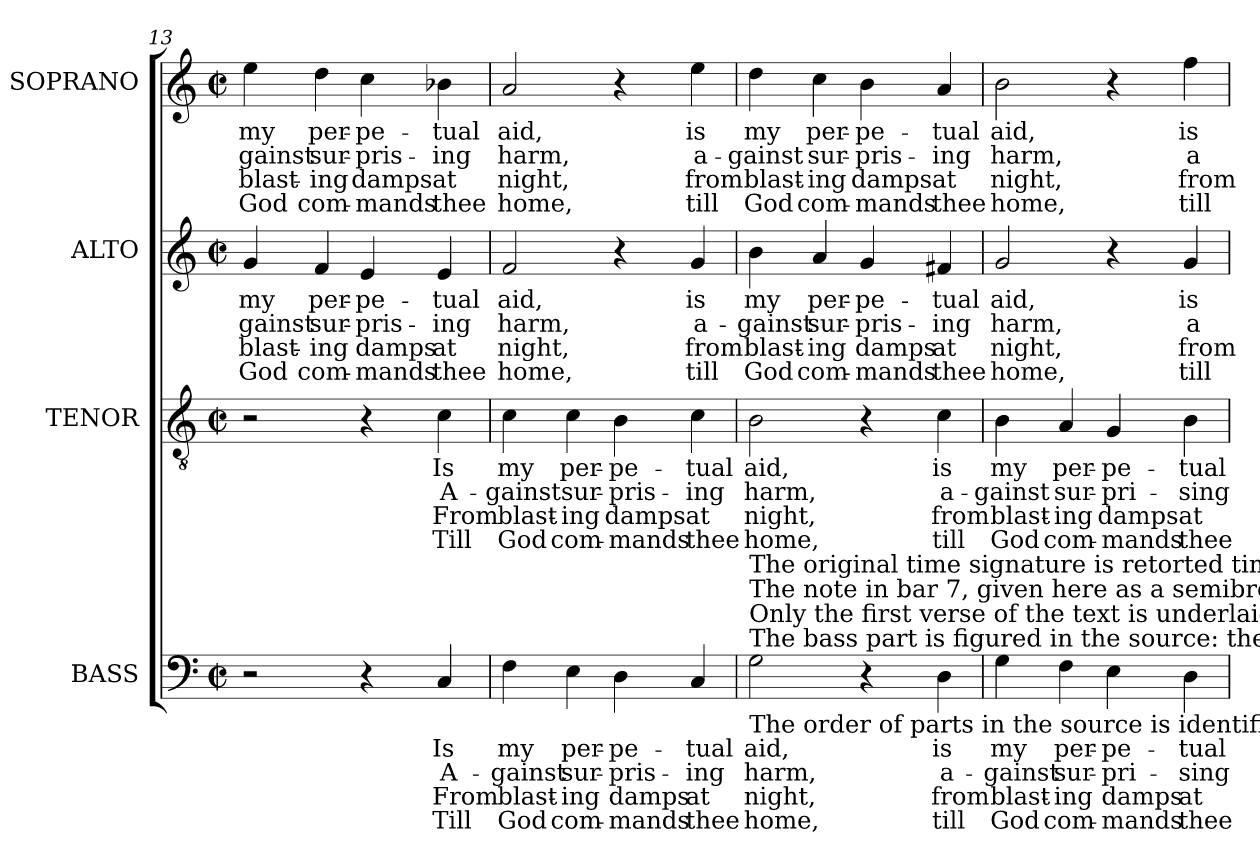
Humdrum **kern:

**kern	**text	**text	**text	**text	**kern	**text	**text	**text	**text	**kern	**text	**text	**text	**text	**kern	**text	**text	**text	**text
*part4	*part4	*part4	*part4	*part4	*part3	*part3	*part3	*part3	*part3	*part2	*part2	*part2	*part2	*part2	*part1	*part1	*part1	*part1	*part1
*staff4	*staff4	*staff4	*staff4	*staff4	*staff3	*staff3	*staff3	*staff3	*staff3	*staff2	*staff2	*staff2	*staff2	*staff2	*staff1	*staff1	*staff1	*staff1	*staff1
*I"BASS	*	*	*	*	*I"TENOR	*	*	*	*	*I"ALTO	*	*	*	*	*I"SOPRANO	*	*	*	*
*I'B.	*	*	*	*	*I'T.	*	*	*	*	*I'A.	*	*	*	*	*I'S.	*	*	*	*
*clefF4	*	*	*	*	*clefGv2	*	*	*	*	*clefG2	*	*	*	*	*clefG2	*	*	*	*
*	*	*	*	*	*ITrd7c12	*	*	*	*	*	*	*	*	*	*	*	*	*	*
*k[]	*	*	*	*	*k[]	*	*	*	*	*k[]	*	*	*	*	*k[]	*	*	*	*
*C:	*	*	*	*	*C:	*	*	*	*	*C:	*	*	*	*	*C:	*	*	*	*
*M2/2	*	*	*	*	*M2/2	*	*	*	*	*M2/2	*	*	*	*	*M2/2	*	*	*	*
*met(c|)	*	*	*	*	*met(c|)	*	*	*	*	*met(c|)	*	*	*	*	*met(c|)	*	*	*	*
=13	=13	=13	=13	=13	=13	=13	=13	=13	=13	=13	=13	=13	=13	=13	=13	=13	=13	=13	=13
!	!	!	!	!	!	!	!	!	!	!	!LO:LY:b:color=#000000	!LO:LY:b:color=#000000	!LO:LY:b:color=#000000	!LO:LY:b:color=#000000	!	!	!	!	!
!	!	!	!	!	!	!	!	!	!	!	!	!	!	!	!	!LO:LY:b:color=#000000	!LO:LY:b:color=#000000	!LO:LY:b:color=#000000	!LO:LY:b:color=#000000
2r	.	.	.	.	2r	.	.	.	.	4gi/	my	-gainst	blast-	-God	4eei\	my	-gainst	blast-	-God
!	!	!	!	!	!	!	!	!	!	!	!LO:LY:b:color=#000000	!LO:LY:b:color=#000000	!LO:LY:b:color=#000000	!LO:LY:b:color=#000000	!	!	!	!	!
!	!	!	!	!	!	!	!	!	!	!	!	!	!	!	!	!LO:LY:b:color=#000000	!LO:LY:b:color=#000000	!LO:LY:b:color=#000000	!LO:LY:b:color=#000000
.	.	.	.	.	.	.	.	.	.	4fi/	per-	sur-	ing	com-	4ddi\	per-	sur-	ing	com-
!	!	!	!	!	!	!	!	!	!	!	!LO:LY:b:color=#000000	!LO:LY:b:color=#000000	!LO:LY:b:color=#000000	!LO:LY:b:color=#000000	!	!	!	!	!
!	!	!	!	!	!	!	!	!	!	!	!	!	!	!	!	!LO:LY:b:color=#000000	!LO:LY:b:color=#000000	!LO:LY:b:color=#000000	!LO:LY:b:color=#000000
4r	.	.	.	.	4r	.	.	.	.	4ei/	-pe-	-pris-	-damps	mands	4cci\	-pe-	-pris-	-damps	mands
!	!LO:LY:b:color=#000000	!LO:LY:b:color=#000000	!LO:LY:b:color=#000000	!LO:LY:b:color=#000000	!	!	!	!	!	!	!	!	!	!	!	!	!	!	!
!	!	!	!	!	!	!LO:LY:b:color=#000000	!LO:LY:b:color=#000000	!LO:LY:b:color=#000000	!LO:LY:b:color=#000000	!	!	!	!	!	!	!	!	!	!
!	!	!	!	!	!	!	!	!	!	!	!LO:LY:b:color=#000000	!LO:LY:b:color=#000000	!LO:LY:b:color=#000000	!LO:LY:b:color=#000000	!	!	!	!	!
!	!	!	!	!	!	!	!	!	!	!	!	!	!	!	!	!LO:LY:b:color=#000000	!LO:LY:b:color=#000000	!LO:LY:b:color=#000000	!LO:LY:b:color=#000000
4Ci/	Is	A-	From	Till	4Ci\	Is	A-	From	Till	4ei/	-tual	-ing	at	thee	4b-Xi\	-tual	-ing	at	thee
=14	=14	=14	=14	=14	=14	=14	=14	=14	=14	=14	=14	=14	=14	=14	=14	=14	=14	=14	=14
!	!LO:LY:b:color=#000000	!LO:LY:b:color=#000000	!LO:LY:b:color=#000000	!LO:LY:b:color=#000000	!	!	!	!	!	!	!	!	!	!	!	!	!	!	!
!	!	!	!	!	!	!LO:LY:b:color=#000000	!LO:LY:b:color=#000000	!LO:LY:b:color=#000000	!LO:LY:b:color=#000000	!	!	!	!	!	!	!	!	!	!
!	!	!	!	!	!	!	!	!	!	!	!LO:LY:b:color=#000000	!LO:LY:b:color=#000000	!LO:LY:b:color=#000000	!LO:LY:b:color=#000000	!	!	!	!	!
!	!	!	!	!	!	!	!	!	!	!	!	!	!	!	!	!LO:LY:b:color=#000000	!LO:LY:b:color=#000000	!LO:LY:b:color=#000000	!LO:LY:b:color=#000000
4Fi\	my	-gainst	blast-	-God	4Ci\	my	-gainst	blast-	-God	2fi/	aid,	harm,	night,	home,	2ai/	aid,	harm,	night,	home,
!	!LO:LY:b:color=#000000	!LO:LY:b:color=#000000	!LO:LY:b:color=#000000	!LO:LY:b:color=#000000	!	!	!	!	!	!	!	!	!	!	!	!	!	!	!
!	!	!	!	!	!	!LO:LY:b:color=#000000	!LO:LY:b:color=#000000	!LO:LY:b:color=#000000	!LO:LY:b:color=#000000	!	!	!	!	!	!	!	!	!	!
4Ei\	per-	sur-	ing	com-	4Ci\	per-	sur-	ing	com-	.	.	.	.	.	.	.	.	.	.
!	!LO:LY:b:color=#000000	!LO:LY:b:color=#000000	!LO:LY:b:color=#000000	!LO:LY:b:color=#000000	!	!	!	!	!	!	!	!	!	!	!	!	!	!	!
!	!	!	!	!	!	!LO:LY:b:color=#000000	!LO:LY:b:color=#000000	!LO:LY:b:color=#000000	!LO:LY:b:color=#000000	!	!	!	!	!	!	!	!	!	!
4Di\	-pe-	-pris-	-damps	mands	4BBi\	-pe-	-pris-	-damps	mands	4r	.	.	.	.	4r	.	.	.	.
!	!LO:LY:b:color=#000000	!LO:LY:b:color=#000000	!LO:LY:b:color=#000000	!LO:LY:b:color=#000000	!	!	!	!	!	!	!	!	!	!	!	!	!	!	!
!	!	!	!	!	!	!LO:LY:b:color=#000000	!LO:LY:b:color=#000000	!LO:LY:b:color=#000000	!LO:LY:b:color=#000000	!	!	!	!	!	!	!	!	!	!
!	!	!	!	!	!	!	!	!	!	!	!LO:LY:b:color=#000000	!LO:LY:b:color=#000000	!LO:LY:b:color=#000000	!LO:LY:b:color=#000000	!	!	!	!	!
!	!	!	!	!	!	!	!	!	!	!	!	!	!	!	!	!LO:LY:b:color=#000000	!LO:LY:b:color=#000000	!LO:LY:b:color=#000000	!LO:LY:b:color=#000000
4Ci/	-tual	-ing	at	thee	4Ci\	-tual	-ing	at	thee	4gi/	is	a-	from	till	4eei\	is	a-	from	till
!!LO:PB:g=z
=15	=15	=15	=15	=15	=15	=15	=15	=15	=15	=15	=15	=15	=15	=15	=15	=15	=15	=15	=15
!	!LO:LY:b:color=#000000	!LO:LY:b:color=#000000	!LO:LY:b:color=#000000	!LO:LY:b:color=#000000	!	!	!	!	!	!	!	!	!	!	!	!	!	!	!
!	!	!	!	!	!	!LO:LY:b:color=#000000	!LO:LY:b:color=#000000	!LO:LY:b:color=#000000	!LO:LY:b:color=#000000	!	!	!	!	!	!	!	!	!	!
!	!	!	!	!	!	!	!	!	!	!	!LO:LY:b:color=#000000	!LO:LY:b:color=#000000	!LO:LY:b:color=#000000	!LO:LY:b:color=#000000	!	!	!	!	!
!LO:TX:b:t=The order of parts in the source is identified in the first piece in the book as Tenor - Alto - Air - Bass&colon; the Tenor and Alto parts are printed in the treble clef an octave above sounding pitch. The Air has been treated as the soprano part in this edition, and the tenor and alto parts are given at their usual octave.	!	!	!	!	!	!	!	!	!	!	!	!	!	!	!	!	!	!	!
!LO:TX:t=The bass part is figured in the source&colon; the figuring has been omitted from this edition.	!	!	!	!	!	!	!	!	!	!	!	!	!	!	!	!	!	!	!
!LO:TX:t=Only the first verse of the text is underlaid in the source. Three additional verses selected from the text have been added editorially.	!	!	!	!	!	!	!	!	!	!	!	!	!	!	!	!	!	!	!
!LO:TX:t=The note in bar 7, given here as a semibreve in all parts, is printed in the source as a semibreve in the Tenor and Alto parts, but as a minim (without any subsequent rest) in the Air and Bass parts.	!	!	!	!	!	!	!	!	!	!	!	!	!	!	!	!	!	!	!
!LO:TX:t=The original time signature is retorted time.	!	!	!	!	!	!	!	!	!	!	!	!	!	!	!	!	!	!	!
!	!	!	!	!	!	!	!	!	!	!	!	!	!	!	!	!LO:LY:b:color=#000000	!LO:LY:b:color=#000000	!LO:LY:b:color=#000000	!LO:LY:b:color=#000000
2Gi\	aid,	harm,	night,	home,	2BBi\	aid,	harm,	night,	home,	4bi\	my	-gainst	blast-	-God	4ddi\	my	-gainst	blast-	-God
!	!	!	!	!	!	!	!	!	!	!	!LO:LY:b:color=#000000	!LO:LY:b:color=#000000	!LO:LY:b:color=#000000	!LO:LY:b:color=#000000	!	!	!	!	!
!	!	!	!	!	!	!	!	!	!	!	!	!	!	!	!	!LO:LY:b:color=#000000	!LO:LY:b:color=#000000	!LO:LY:b:color=#000000	!LO:LY:b:color=#000000
.	.	.	.	.	.	.	.	.	.	4ai/	per-	sur-	ing	com-	4cci\	per-	sur-	ing	com-
!	!	!	!	!	!	!	!	!	!	!	!LO:LY:b:color=#000000	!LO:LY:b:color=#000000	!LO:LY:b:color=#000000	!LO:LY:b:color=#000000	!	!	!	!	!
!	!	!	!	!	!	!	!	!	!	!	!	!	!	!	!	!LO:LY:b:color=#000000	!LO:LY:b:color=#000000	!LO:LY:b:color=#000000	!LO:LY:b:color=#000000
4r	.	.	.	.	4r	.	.	.	.	4gi/	-pe-	-pris-	-damps	mands	4bi\	-pe-	-pris-	-damps	mands
!	!LO:LY:b:color=#000000	!LO:LY:b:color=#000000	!LO:LY:b:color=#000000	!LO:LY:b:color=#000000	!	!	!	!	!	!	!	!	!	!	!	!	!	!	!
!	!	!	!	!	!	!LO:LY:b:color=#000000	!LO:LY:b:color=#000000	!LO:LY:b:color=#000000	!LO:LY:b:color=#000000	!	!	!	!	!	!	!	!	!	!
!	!	!	!	!	!	!	!	!	!	!	!LO:LY:b:color=#000000	!LO:LY:b:color=#000000	!LO:LY:b:color=#000000	!LO:LY:b:color=#000000	!	!	!	!	!
!	!	!	!	!	!	!	!	!	!	!	!	!	!	!	!	!LO:LY:b:color=#000000	!LO:LY:b:color=#000000	!LO:LY:b:color=#000000	!LO:LY:b:color=#000000
4Di\	is	a-	from	till	4Ci\	is	a-	from	till	4f#Xi/	-tual	-ing	at	thee	4ai/	-tual	-ing	at	thee
=16	=16	=16	=16	=16	=16	=16	=16	=16	=16	=16	=16	=16	=16	=16	=16	=16	=16	=16	=16
!	!LO:LY:b:color=#000000	!LO:LY:b:color=#000000	!LO:LY:b:color=#000000	!LO:LY:b:color=#000000	!	!	!	!	!	!	!	!	!	!	!	!	!	!	!
!	!	!	!	!	!	!LO:LY:b:color=#000000	!LO:LY:b:color=#000000	!LO:LY:b:color=#000000	!LO:LY:b:color=#000000	!	!	!	!	!	!	!	!	!	!
!	!	!	!	!	!	!	!	!	!	!	!LO:LY:b:color=#000000	!LO:LY:b:color=#000000	!LO:LY:b:color=#000000	!LO:LY:b:color=#000000	!	!	!	!	!
!	!	!	!	!	!	!	!	!	!	!	!	!	!	!	!	!LO:LY:b:color=#000000	!LO:LY:b:color=#000000	!LO:LY:b:color=#000000	!LO:LY:b:color=#000000
4Gi\	my	-gainst	blast-	-God	4BBi\	my	-gainst	blast-	-God	2gi/	aid,	harm,	night,	home,	2bi\	aid,	harm,	night,	home,
!	!LO:LY:b:color=#000000	!LO:LY:b:color=#000000	!LO:LY:b:color=#000000	!LO:LY:b:color=#000000	!	!	!	!	!	!	!	!	!	!	!	!	!	!	!
!	!	!	!	!	!	!LO:LY:b:color=#000000	!LO:LY:b:color=#000000	!LO:LY:b:color=#000000	!LO:LY:b:color=#000000	!	!	!	!	!	!	!	!	!	!
4Fi\	per-	sur-	ing	com-	4AAi/	per-	sur-	ing	com-	.	.	.	.	.	.	.	.	.	.
!	!LO:LY:b:color=#000000	!LO:LY:b:color=#000000	!LO:LY:b:color=#000000	!LO:LY:b:color=#000000	!	!	!	!	!	!	!	!	!	!	!	!	!	!	!
!	!	!	!	!	!	!LO:LY:b:color=#000000	!LO:LY:b:color=#000000	!LO:LY:b:color=#000000	!LO:LY:b:color=#000000	!	!	!	!	!	!	!	!	!	!
4Ei\	-pe-	-pri-	-damps	mands	4GGi/	-pe-	-pri-	-damps	mands	4r	.	.	.	.	4r	.	.	.	.
!	!LO:LY:b:color=#000000	!LO:LY:b:color=#000000	!LO:LY:b:color=#000000	!LO:LY:b:color=#000000	!	!	!	!	!	!	!	!	!	!	!	!	!	!	!
!	!	!	!	!	!	!LO:LY:b:color=#000000	!LO:LY:b:color=#000000	!LO:LY:b:color=#000000	!LO:LY:b:color=#000000	!	!	!	!	!	!	!	!	!	!
!	!	!	!	!	!	!	!	!	!	!	!LO:LY:b:color=#000000	!LO:LY:b:color=#000000	!LO:LY:b:color=#000000	!LO:LY:b:color=#000000	!	!	!	!	!
!	!	!	!	!	!	!	!	!	!	!	!	!	!	!	!	!LO:LY:b:color=#000000	!LO:LY:b:color=#000000	!LO:LY:b:color=#000000	!LO:LY:b:color=#000000
4Di\	-tual	-sing	at	thee	4BBi\	-tual	-sing	at	thee	4gi/	is	a-	from	till	4ffi\	is	a-	from	till
=	=	=	=	=	=	=	=	=	=	=	=	=	=	=	=	=	=	=	=
*-	*-	*-	*-	*-	*-	*-	*-	*-	*-	*-	*-	*-	*-	*-	*-	*-	*-	*-	*-
